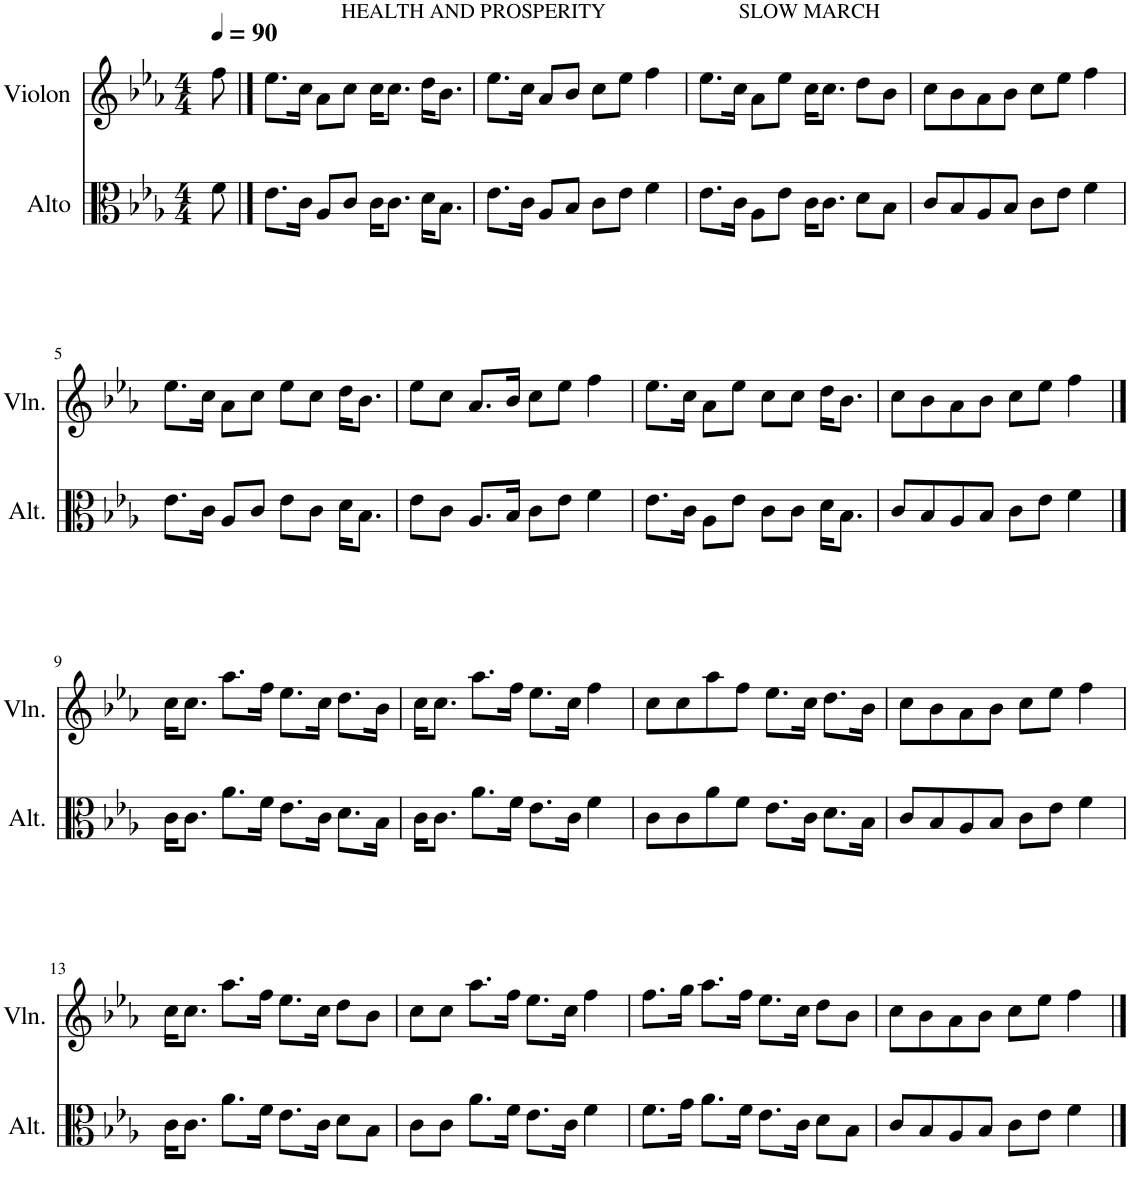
**kern	**kern
*part2	*part1
*staff2	*staff1
*I"Alto	*I"Violon
*I'Alt.	*I'Vln.
*clefC3	*clefG2
*k[b-e-a-]	*k[b-e-a-]
*M4/4	*M4/4
=	=
8f\	8ff\
==1	==1
*	*MM90
8.e-\L	8.ee-\L
16c\Jk	16cc\Jk
8A-/L	8a-\L
8c/J	8cc\J
16c\KL	16cc\KL
8.c\J	8.cc\J
16d\KL	16dd\KL
8.B-\J	8.b-\J
=2	=2
!	!LO:TX:a:t=HEALTH AND PROSPERITY
8.e-\L	8.ee-\L
16c\Jk	16cc\Jk
8A-/L	8a-/L
8B-/J	8b-/J
8c\L	8cc\L
8e-\J	8ee-\J
4f\	4ff\
=3	=3
!	!LO:TX:a:t=SLOW MARCH
8.e-\L	8.ee-\L
16c\Jk	16cc\Jk
8A-\L	8a-\L
8e-\J	8ee-\J
16c\KL	16cc\KL
8.c\J	8.cc\J
8d\L	8dd\L
8B-\J	8b-\J
=4	=4
8c/L	8cc\L
8B-/	8b-\
8A-/	8a-\
8B-/J	8b-\J
8c\L	8cc\L
8e-\J	8ee-\J
4f\	4ff\
!!LO:LB:g=z
=5	=5
8.e-\L	8.ee-\L
16c\Jk	16cc\Jk
8A-/L	8a-\L
8c/J	8cc\J
8e-\L	8ee-\L
8c\J	8cc\J
16d\KL	16dd\KL
8.B-\J	8.b-\J
=6	=6
8e-\L	8ee-\L
8c\J	8cc\J
8.A-/L	8.a-/L
16B-/Jk	16b-/Jk
8c\L	8cc\L
8e-\J	8ee-\J
4f\	4ff\
=7	=7
8.e-\L	8.ee-\L
16c\Jk	16cc\Jk
8A-\L	8a-\L
8e-\J	8ee-\J
8c\L	8cc\L
8c\J	8cc\J
16d\KL	16dd\KL
8.B-\J	8.b-\J
=8	=8
8c/L	8cc\L
8B-/	8b-\
8A-/	8a-\
8B-/J	8b-\J
8c\L	8cc\L
8e-\J	8ee-\J
4f\	4ff\
!!LO:LB:g=z
==9	==9
16c\KL	16cc\KL
8.c\J	8.cc\J
8.a-\L	8.aa-\L
16f\Jk	16ff\Jk
8.e-\L	8.ee-\L
16c\Jk	16cc\Jk
8.d\L	8.dd\L
16B-\Jk	16b-\Jk
=10	=10
16c\KL	16cc\KL
8.c\J	8.cc\J
8.a-\L	8.aa-\L
16f\Jk	16ff\Jk
8.e-\L	8.ee-\L
16c\Jk	16cc\Jk
4f\	4ff\
=11	=11
8c\L	8cc\L
8c\	8cc\
8a-\	8aa-\
8f\J	8ff\J
8.e-\L	8.ee-\L
16c\Jk	16cc\Jk
8.d\L	8.dd\L
16B-\Jk	16b-\Jk
=12	=12
8c/L	8cc\L
8B-/	8b-\
8A-/	8a-\
8B-/J	8b-\J
8c\L	8cc\L
8e-\J	8ee-\J
4f\	4ff\
!!LO:LB:g=z
=13	=13
16c\KL	16cc\KL
8.c\J	8.cc\J
8.a-\L	8.aa-\L
16f\Jk	16ff\Jk
8.e-\L	8.ee-\L
16c\Jk	16cc\Jk
8d\L	8dd\L
8B-\J	8b-\J
=14	=14
8c\L	8cc\L
8c\J	8cc\J
8.a-\L	8.aa-\L
16f\Jk	16ff\Jk
8.e-\L	8.ee-\L
16c\Jk	16cc\Jk
4f\	4ff\
=15	=15
8.f\L	8.ff\L
16g\Jk	16gg\Jk
8.a-\L	8.aa-\L
16f\Jk	16ff\Jk
8.e-\L	8.ee-\L
16c\Jk	16cc\Jk
8d\L	8dd\L
8B-\J	8b-\J
=16	=16
8c/L	8cc\L
8B-/	8b-\
8A-/	8a-\
8B-/J	8b-\J
8c\L	8cc\L
8e-\J	8ee-\J
4f\	4ff\
==	==
*-	*-
